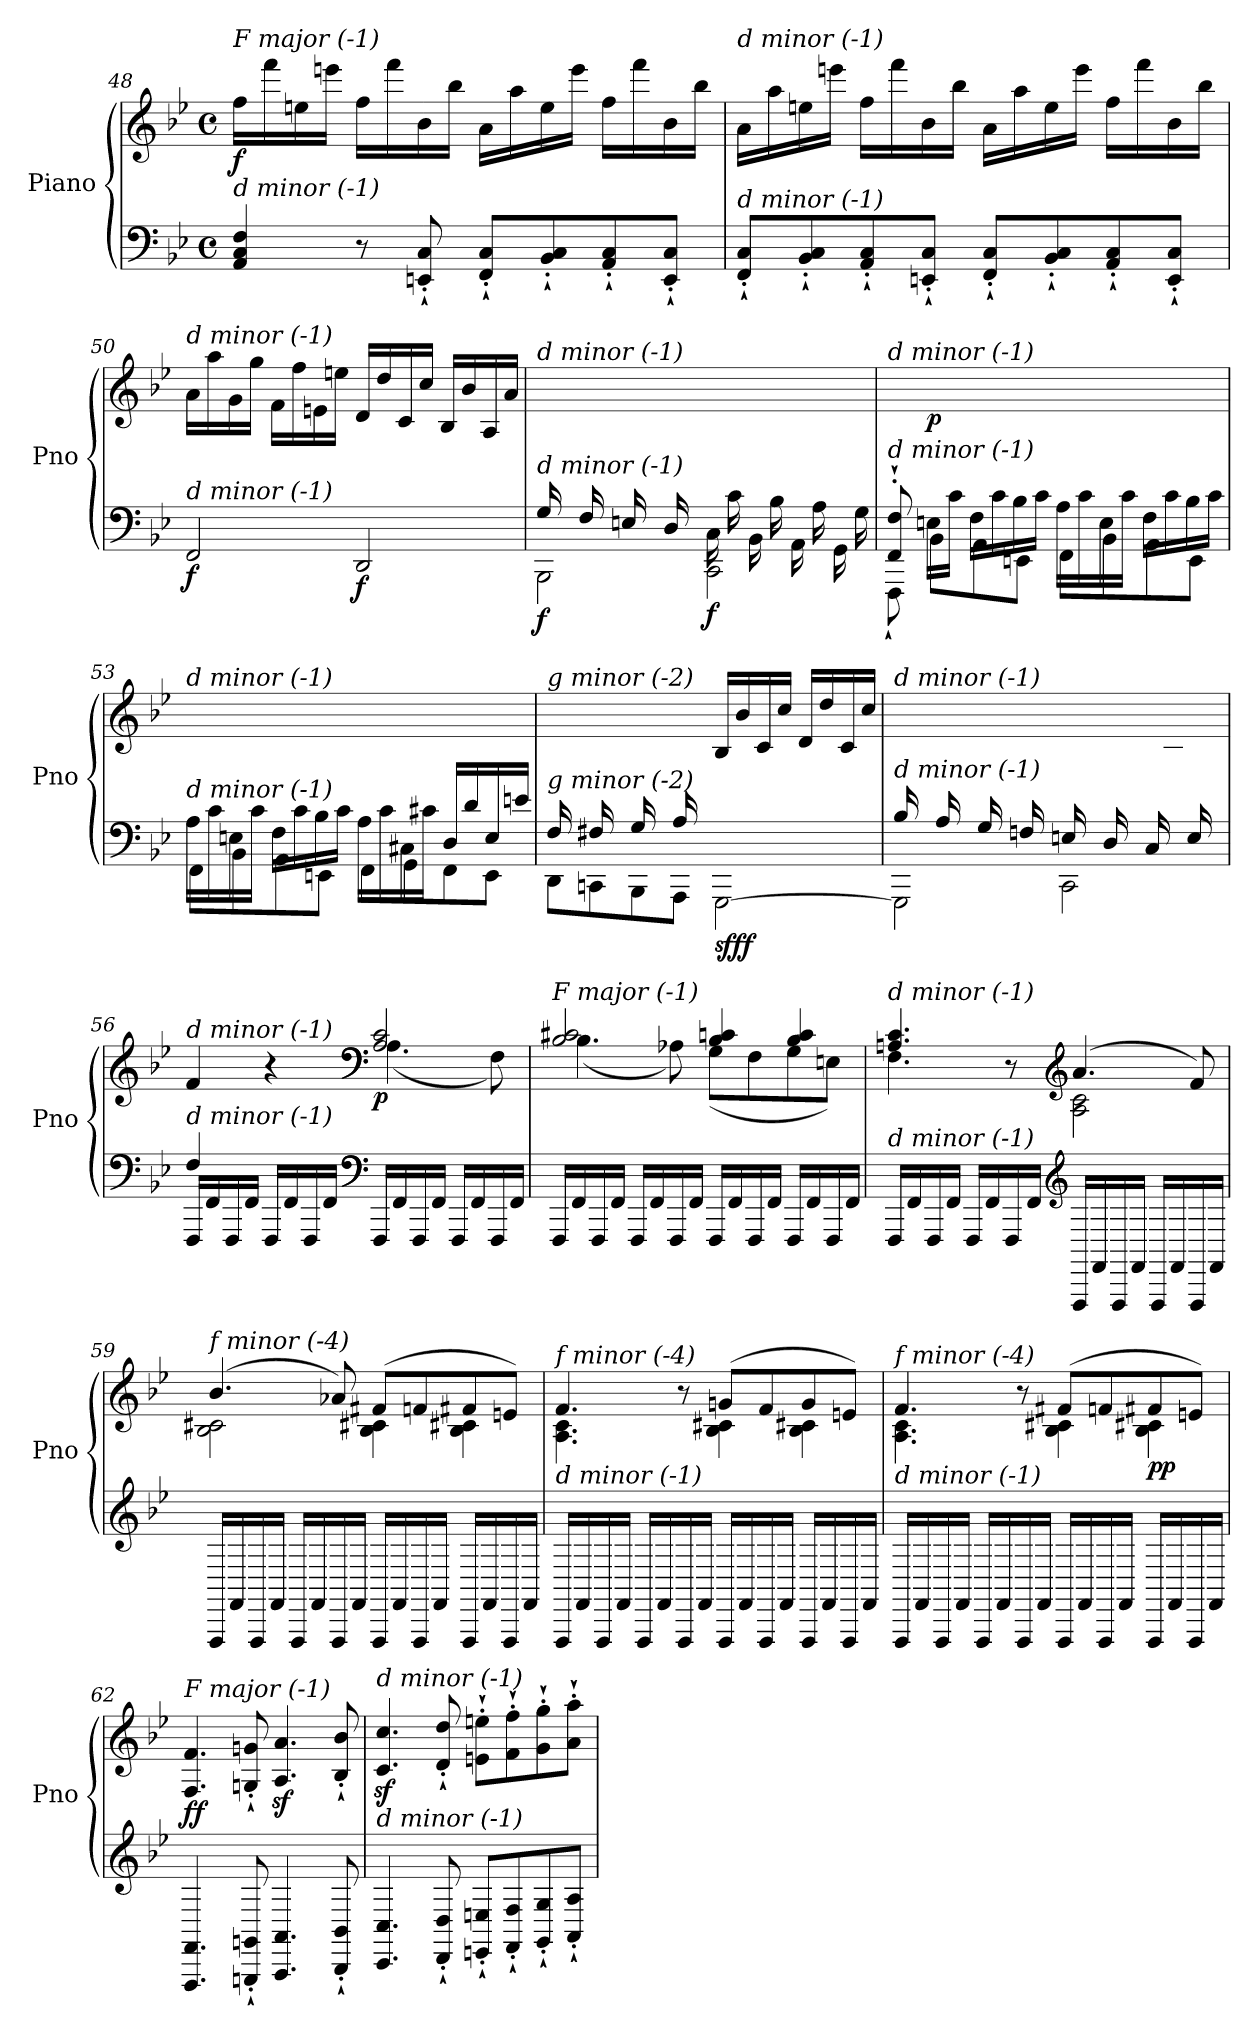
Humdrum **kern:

**kern	**kern	**dynam
*part1	*part1	*part1
*staff2	*staff1	*staff1/2
*I"Piano	*	*
*I'Pno	*	*
!!LO:LB:g=z
*clefF4	*clefG2	*
*k[b-e-]	*k[b-e-]	*
*M4/4	*M4/4	*
*met(c)	*met(c)	*
=48	=48	=48
!	!LO:TX:i:t=F major (-1)	!
!LO:TX:i:t=d minor (-1)	!	!
!	!	!LO:DY:b
4AA/ 4C/ 4F/	16ff\LL	f
.	16fff\	.
.	16een\	.
.	16eeen\JJ	.
8r	16ff\LL	.
.	16fff\	.
8EEn/'` 8C/'`	16b-\	.
.	16bb-\JJ	.
8FF/'` 8C/'`L	16a\LL	.
.	16aa\	.
8BB-/'` 8C/'`	16ee\	.
.	16eee\JJ	.
8AA/'` 8C/'`	16ff\LL	.
.	16fff\	.
8EE/'` 8C/'`J	16b-\	.
.	16bb-\JJ	.
=49	=49	=49
!	!LO:TX:i:t=d minor (-1)	!
!LO:TX:i:t=d minor (-1)	!	!
8FF/'` 8C/'`L	16a\LL	.
.	16aa\	.
8BB-/'` 8C/'`	16een\	.
.	16eeen\JJ	.
8AA/'` 8C/'`	16ff\LL	.
.	16fff\	.
8EEn/'` 8C/'`J	16b-\	.
.	16bb-\JJ	.
8FF/'` 8C/'`L	16a\LL	.
.	16aa\	.
8BB-/'` 8C/'`	16ee\	.
.	16eee\JJ	.
8AA/'` 8C/'`	16ff\LL	.
.	16fff\	.
8EE/'` 8C/'`J	16b-\	.
.	16bb-\JJ	.
!!LO:LB:g=z
=50	=50	=50
!	!LO:TX:i:t=d minor (-1)	!
!LO:TX:i:t=d minor (-1)	!	!
!	!	!LO:DY:b=2
2FF/	16a\LL	f
.	16aa\	.
.	16g\	.
.	16gg\JJ	.
.	16f\LL	.
.	16ff\	.
.	16en\	.
.	16een\JJ	.
!	!	!LO:DY:b=2
2DD/	16d/LL	f
.	16dd/	.
.	16c/	.
.	16cc/JJ	.
.	16B-/LL	.
.	16b-/	.
.	16A/	.
.	16a/JJ	.
!!LO:LB:g=z
=51	=51	=51
*^	*	*
!	!	!LO:TX:i:t=d minor (-1)	!
!LO:TX:i:t=d minor (-1)	!	!	!
!	!	!	!LO:DY:b=2
16G/LL	2BBB-\	16ryy	f
16ryy	.	16g\	.
16F/	.	16ryy	.
16ryy	.	16f\JJ	.
16En/LL	.	16ryy	.
16ryy	.	16en\	.
16D/	.	16ryy	.
16ryy	.	16d\JJ	.
!	!	!	!LO:DY:b=2
16C\LL	2CC\	2ryy	f
16c\	.	.	.
16BB-\	.	.	.
16B-\JJ	.	.	.
16AA\LL	.	.	.
16A\	.	.	.
16GG\	.	.	.
16G\JJ	.	.	.
=52	=52	=52	=52
!	!	!LO:TX:i:t=d minor (-1)	!
!LO:TX:i:t=d minor (-1)	!	!	!
8FF/'` 8F/'`	8FFF`\	8ryy	.
!	!	!	!LO:DY:b
16En\LL	8BB-\L	2..ryy	p
16c\JJ	.	.	.
16F\LL	8AA\	.	.
16c\	.	.	.
16B-\	8EEn\J	.	.
16c\JJ	.	.	.
16A\LL	8FF\L	.	.
16c\	.	.	.
16E\	8BB-\	.	.
16c\JJ	.	.	.
16F\LL	8AA\	.	.
16c\	.	.	.
16B-\	8EE\J	.	.
16c\JJ	.	.	.
!!LO:PB:g=z
=53	=53	=53	=53
!	!	!LO:TX:i:t=d minor (-1)	!
!LO:TX:i:t=d minor (-1)	!	!	!
!	!	!	!LO:DY:b
16A\LL	8FF\L	1ryy	other-dynamics
16c\	.	.	.
16En\	8BB-\	.	.
16c\JJ	.	.	.
16F\LL	8AA\	.	.
16c\	.	.	.
16B-\	8EEn\J	.	.
16c\JJ	.	.	.
16A\LL	8FF\L	.	.
16c\	.	.	.
16C#X\	8GG\	.	.
16c#X\JJ	.	.	.
16D/LL	8FF\	.	.
16d/	.	.	.
16E/	8EE\J	.	.
16en/JJ	.	.	.
!!LO:PB:g=z
=54	=54	=54	=54
!	!	!LO:TX:i:t=g minor (-2)	!
!LO:TX:i:t=g minor (-2)	!	!	!
16F/LL	8DD\L	16ryy	.
16ryy	.	16f\	.
16F#X/	8CCn\	16ryy	.
16ryy	.	16f#X\JJ	.
16G/LL	8BBB-\	16ryy	.
16ryy	.	16g\	.
16A/	8AAA\J	16ryy	.
2ryy	.	16a\JJ	.
!	!	!	!LO:DY:b=2
!	!	!	!LO:DY:n=1:b
.	[2GGG\	16B-/LL	sf ff
.	.	16b-/	.
.	.	16c/	.
.	.	16cc/JJ	.
.	.	16d/LL	.
.	.	16dd/	.
.	.	16c/	.
16ryy	.	16cc/JJ	.
=55	=55	=55	=55
!	!	!LO:TX:i:t=d minor (-1)	!
!LO:TX:i:t=d minor (-1)	!	!	!
16B-/LL	2GGG\]	16ryy	.
16ryy	.	16b-\	.
16A/	.	16ryy	.
16ryy	.	16a\JJ	.
16G/LL	.	16ryy	.
16ryy	.	16g\	.
16Fn/	.	16ryy	.
16ryy	.	16fn\JJ	.
16En/LL	2CC\	16ryy	.
16ryy	.	16en\	.
16D/	.	16ryy	.
16ryy	.	16d\JJ	.
16C/LL	.	16ryy	.
16ryy	.	16c\	.
16E/	.	16ryy	.
16ryy	.	16e\JJ	.
!!LO:LB:g=z
=56	=56	=56	=56
*	*	*^	*
!	!	!LO:TX:i:t=d minor (-1)	!	!
!LO:TX:i:t=d minor (-1)	!	!	!	!
4F/	16FFF/LL	4f/	4ryy	.
.	16FF/	.	.	.
.	16FFF/	.	.	.
.	16FF/JJ	.	.	.
4ryy	16FFF/LL	4r	4ryy	.
.	16FF/	.	.	.
.	16FFF/	.	.	.
.	16FF/JJ	.	.	.
*clefF4	*	*clefF4	*	*
!	!	!	!	!LO:DY:b
2ryy	16FFF/LL	2A/ 2c/	(<4.A\	p
.	16FF/	.	.	.
.	16FFF/	.	.	.
.	16FF/JJ	.	.	.
.	16FFF/LL	.	.	.
.	16FF/	.	.	.
.	16FFF/	.	8F\)	.
.	16FF/JJ	.	.	.
!!LO:LB:g=z	!!
=57	=57	=57	=57	=57
!	!	!LO:TX:i:t=F major (-1)	!	!
!LO:TX:i:t=d minor (-1)	!	!	!	!
*v	*v	*	*	*
16FFF/LL	2B-/ 2c#Xi/	(<4.B-\	.
16FF/	.	.	.
16FFF/	.	.	.
16FF/JJ	.	.	.
16FFF/LL	.	.	.
16FF/	.	.	.
16FFF/	.	8A-X\)	.
16FF/JJ	.	.	.
16FFF/LL	4B-/ 4c/	(<8G\L	.
16FF/	.	.	.
16FFF/	.	8F\	.
16FF/JJ	.	.	.
16FFF/LL	4B-/ 4c/	8G\	.
16FF/	.	.	.
16FFF/	.	8En\J)	.
16FF/JJ	.	.	.
=58	=58	=58	=58
*^	*	*	*
!	!	!LO:TX:i:t=d minor (-1)	!	!
!LO:TX:i:t=d minor (-1)	!	!	!	!
4.ryy	16FFF/LL	4.An/ 4.c/	4.F\	.
.	16FF/	.	.	.
.	16FFF/	.	.	.
.	16FF/JJ	.	.	.
.	16FFF/LL	.	.	.
.	16FF/	.	.	.
8ryy	16FFF/	8r	8ryy	.
.	16FF/JJ	.	.	.
*clefG2	*	*clefG2	*	*
2ryy	16FFF/LL	(>4.a/	2A\ 2c\	.
.	16FF/	.	.	.
.	16FFF/	.	.	.
.	16FF/JJ	.	.	.
.	16FFF/LL	.	.	.
.	16FF/	.	.	.
.	16FFF/	8f/)	.	.
.	16FF/JJ	.	.	.
!!LO:LB:g=z	!!
=59	=59	=59	=59	=59
!	!	!LO:TX:i:t=f minor (-4)	!	!
!LO:TX:i:t=d minor (-1)	!	!	!	!
*v	*v	*	*	*
16FFF/LL	(>4.b-/	2B-\ 2c#Xi\	.
16FF/	.	.	.
16FFF/	.	.	.
16FF/JJ	.	.	.
16FFF/LL	.	.	.
16FF/	.	.	.
16FFF/	8a-X/)	.	.
16FF/JJ	.	.	.
!	!	!	!LO:DY:b
16FFF/LL	(>8f#Xi/L	4B-\ 4c#Xi\	other-dynamics
16FF/	.	.	.
16FFF/	8f/	.	.
16FF/JJ	.	.	.
16FFF/LL	8f#Xi/	4B-\ 4c#Xi\	.
16FF/	.	.	.
16FFF/	8en/J)	.	.
16FF/JJ	.	.	.
!!LO:LB:g=z	!!
=60	=60	=60	=60
*^	*	*	*
!	!	!LO:TX:i:t=f minor (-4)	!	!
!LO:TX:i:t=d minor (-1)	!	!	!	!
4.ryy	16FFF/LL	4.f/	4.A\ 4.c\	.
.	16FF/	.	.	.
.	16FFF/	.	.	.
.	16FF/JJ	.	.	.
.	16FFF/LL	.	.	.
.	16FF/	.	.	.
8ryy	16FFF/	8r	8ryy	.
.	16FF/JJ	.	.	.
2ryy	16FFF/LL	(>8gn/L	4B-\ 4c#Xi\	.
.	16FF/	.	.	.
.	16FFF/	8f/	.	.
.	16FF/JJ	.	.	.
.	16FFF/LL	8g/	4B-\ 4c#Xi\	.
.	16FF/	.	.	.
.	16FFF/	8en/J)	.	.
.	16FF/JJ	.	.	.
=61	=61	=61	=61	=61
!	!	!LO:TX:i:t=f minor (-4)	!	!
!LO:TX:i:t=d minor (-1)	!	!	!	!
4.ryy	16FFF/LL	4.f/	4.A\ 4.c\	.
.	16FF/	.	.	.
.	16FFF/	.	.	.
.	16FF/JJ	.	.	.
.	16FFF/LL	.	.	.
.	16FF/	.	.	.
8ryy	16FFF/	8r	8ryy	.
.	16FF/JJ	.	.	.
2ryy	16FFF/LL	(>8f#Xi/L	4B-\ 4c#Xi\	.
.	16FF/	.	.	.
.	16FFF/	8f/	.	.
.	16FF/JJ	.	.	.
!	!	!	!	!LO:DY:b
.	16FFF/LL	8f#Xi/	4B-\ 4c#Xi\	pp
.	16FF/	.	.	.
.	16FFF/	8en/J)	.	.
.	16FF/JJ	.	.	.
*	*	*v	*v	*
=62	=62	=62	=62
!	!	!LO:TX:i:t=F major (-1)	!
!LO:TX:i:t=d minor (-1)	!	!	!
!	!	!	!LO:DY:b
*v	*v	*	*
4.FFF/ 4.FF/	4.F/ 4.f/	ff
8GGGn/'` 8GGn/'`	8Gn/'` 8gn/'`	.
4.AAA/ 4.AA/	4.A/z< 4.a/z<	.
8BBB-/'` 8BB-/'`	8B-/'` 8b-/'`	.
!!LO:LB:g=z
=63	=63	=63
!	!LO:TX:i:t=d minor (-1)	!
!LO:TX:i:t=d minor (-1)	!	!
4.CC/ 4.C/	4.c/z< 4.cc/z<	.
8DD/'` 8D/'`	8d/'` 8dd/'`	.
8EEn/'` 8En/'`L	8en\'` 8een\'`L	.
8FF/'` 8F/'`	8f\'` 8ff\'`	.
8GG/'` 8G/'`	8g\'` 8gg\'`	.
8AA/'` 8A/'`J	8a\'` 8aa\'`J	.
=	=	=
*-	*-	*-
